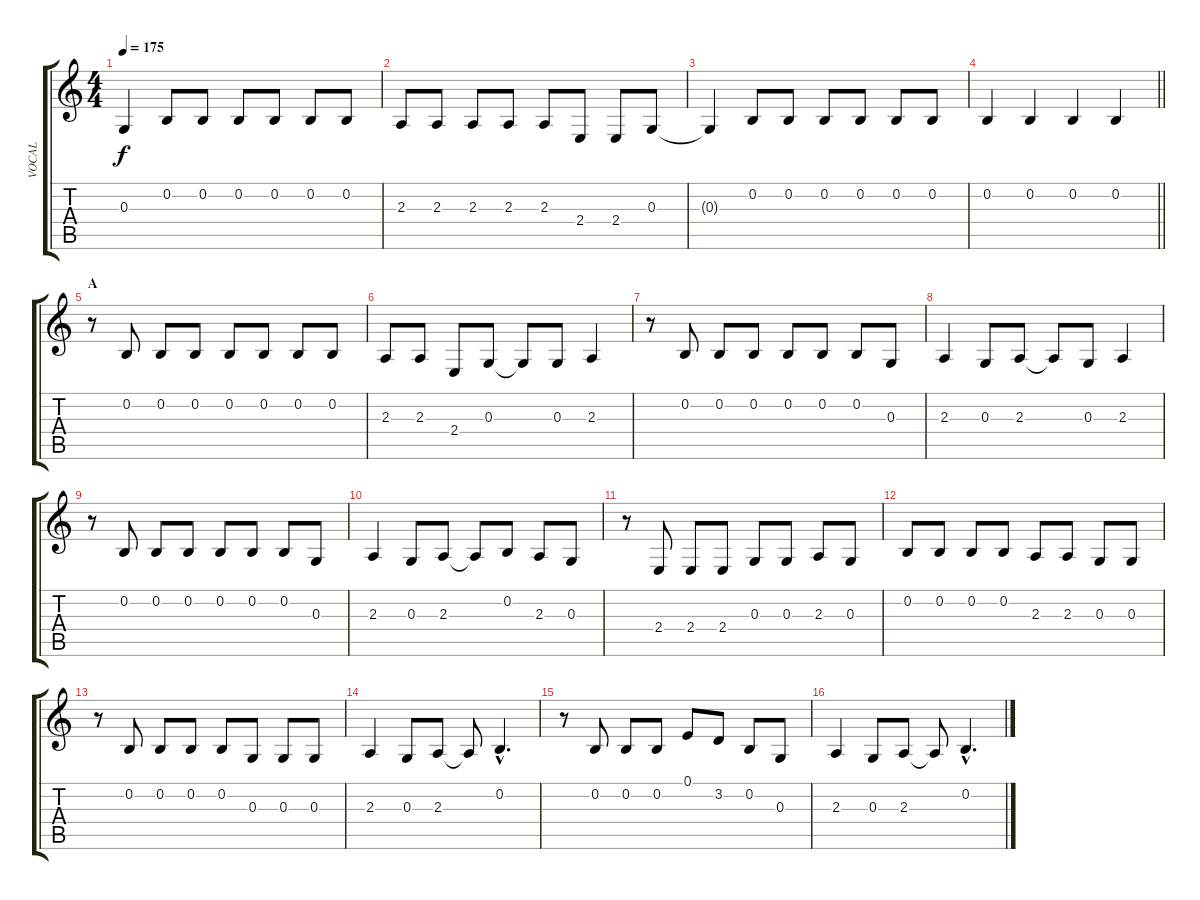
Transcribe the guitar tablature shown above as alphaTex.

\track ("VOCAL" "VOCAL") {instrument oboe}
\staff {score tabs}
\tuning (E4 B3 G3 D3 A2 E2) {hide}
\ts (4 4)
\tempo 175
\clef g2
\ks c
0.3{t}.4{dy f} 0.2.8 0.2.8 0.2.8 0.2.8 0.2.8 0.2.8 |
2.3.8 2.3.8 2.3.8 2.3.8 2.3.8 2.4.8 2.4.8 0.3.8 |
0.3{t}.4 0.2.8 0.2.8 0.2.8 0.2.8 0.2.8 0.2.8 |
\barLineRight lightlight
0.2.4 0.2.4 0.2.4 0.2.4 |
\section ("" "A")
r.8 0.2.8 0.2.8 0.2.8 0.2.8 0.2.8 0.2.8 0.2.8 |
2.3.8 2.3.8 2.4.8 0.3.8 0.3{t}.8 0.3.8 2.3.4 |
r.8 0.2.8 0.2.8 0.2.8 0.2.8 0.2.8 0.2.8 0.3.8 |
2.3.4 0.3.8 2.3.8 2.3{t}.8 0.3.8 2.3.4 |
r.8 0.2.8 0.2.8 0.2.8 0.2.8 0.2.8 0.2.8 0.3.8 |
2.3.4 0.3.8 2.3.8 2.3{t}.8 0.2.8 2.3.8 0.3.8 |
r.8 2.4.8 2.4.8 2.4.8 0.3.8 0.3.8 2.3.8 0.3.8 |
0.2.8 0.2.8 0.2.8 0.2.8 2.3.8 2.3.8 0.3.8 0.3.8 |
r.8 0.2.8 0.2.8 0.2.8 0.2.8 0.3.8 0.3.8 0.3.8 |
2.3.4 0.3.8 2.3.8 2.3{t}.8 0.2{hac}.4{d} |
r.8 0.2.8 0.2.8 0.2.8 0.1.8 3.2.8 0.2.8 0.3.8 |
2.3.4 0.3.8 2.3.8 2.3{t}.8 0.2{hac}.4{d}
